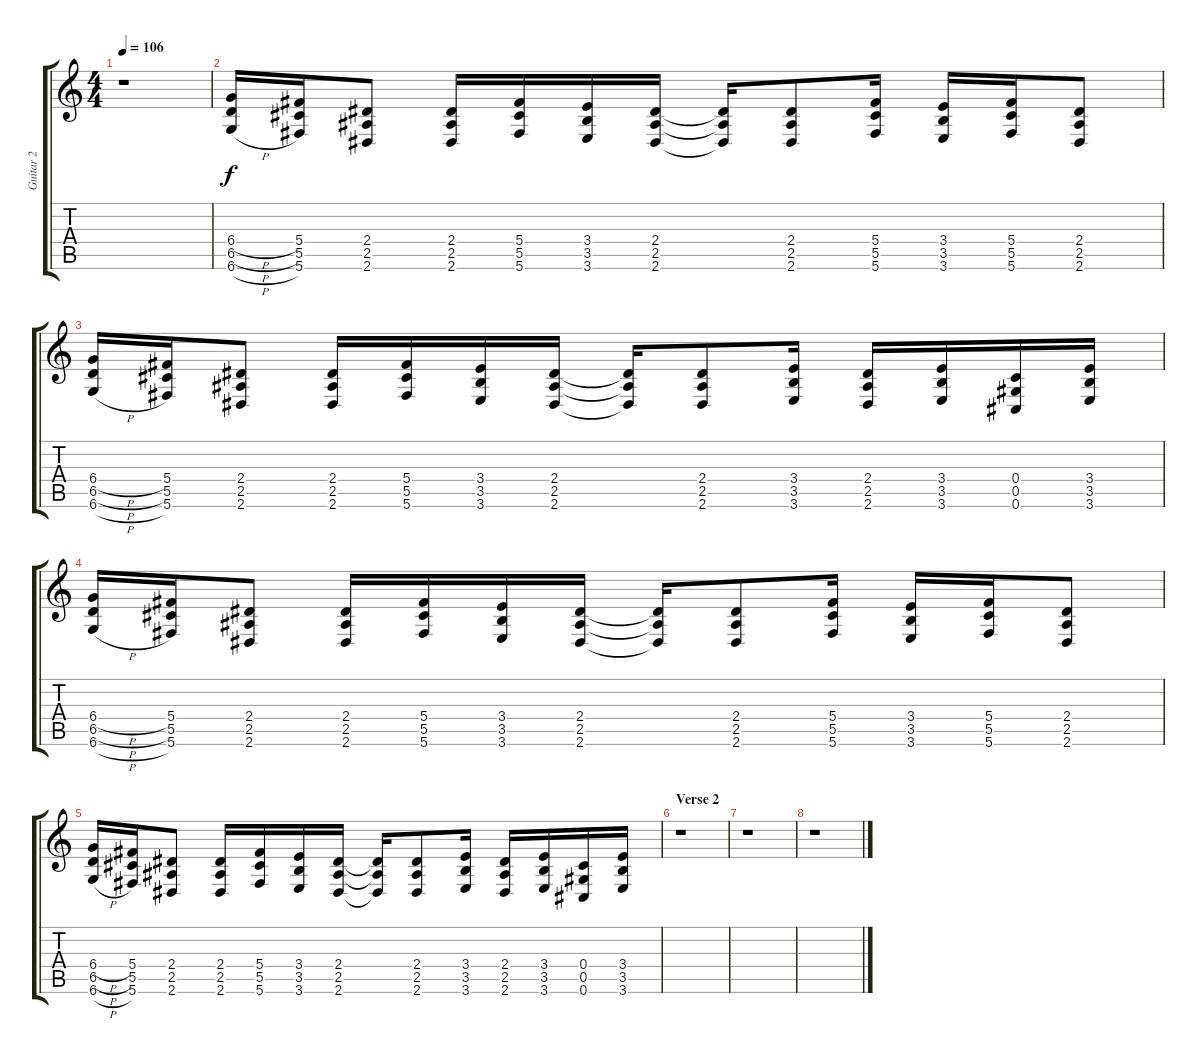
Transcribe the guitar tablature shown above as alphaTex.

\track ("Guitar 2" "Guitar 2") {instrument distortionguitar}
\staff {score tabs}
\tuning (Eb4 Bb3 Gb3 Db3 Ab2 Db2) {hide}
\ts (4 4)
\tempo 106
\clef g2
\ks c
r.1{dy mf} |
(6.4{h} 6.5{h} 6.6{h}).16{dy f} (5.4 5.5 5.6).16 (2.4 2.5 2.6).8 (2.4 2.5 2.6).16 (5.4 5.5 5.6).16 (3.4 3.5 3.6).16 (2.4 2.5 2.6).16 (2.4{t} 2.5{t} 2.6{t}).16 (2.4 2.5 2.6).8 (5.4 5.5 5.6).16 (3.4 3.5 3.6).16 (5.4 5.5 5.6).16 (2.4 2.5 2.6).8 |
(6.4{h} 6.5{h} 6.6{h}).16 (5.4 5.5 5.6).16 (2.4 2.5 2.6).8 (2.4 2.5 2.6).16 (5.4 5.5 5.6).16 (3.4 3.5 3.6).16 (2.4 2.5 2.6).16 (2.4{t} 2.5{t} 2.6{t}).16 (2.4 2.5 2.6).8 (3.4 3.5 3.6).16 (2.4 2.5 2.6).16 (3.4 3.5 3.6).16 (0.4 0.5 0.6).16 (3.4 3.5 3.6).16 |
(6.4{h} 6.5{h} 6.6{h}).16 (5.4 5.5 5.6).16 (2.4 2.5 2.6).8 (2.4 2.5 2.6).16 (5.4 5.5 5.6).16 (3.4 3.5 3.6).16 (2.4 2.5 2.6).16 (2.4{t} 2.5{t} 2.6{t}).16 (2.4 2.5 2.6).8 (5.4 5.5 5.6).16 (3.4 3.5 3.6).16 (5.4 5.5 5.6).16 (2.4 2.5 2.6).8 |
(6.4{h} 6.5{h} 6.6{h}).16 (5.4 5.5 5.6).16 (2.4 2.5 2.6).8 (2.4 2.5 2.6).16 (5.4 5.5 5.6).16 (3.4 3.5 3.6).16 (2.4 2.5 2.6).16 (2.4{t} 2.5{t} 2.6{t}).16 (2.4 2.5 2.6).8 (3.4 3.5 3.6).16 (2.4 2.5 2.6).16 (3.4 3.5 3.6).16 (0.4 0.5 0.6).16 (3.4 3.5 3.6).16 |
\section ("" "Verse 2")
r.1 |
r.1 |
r.1
